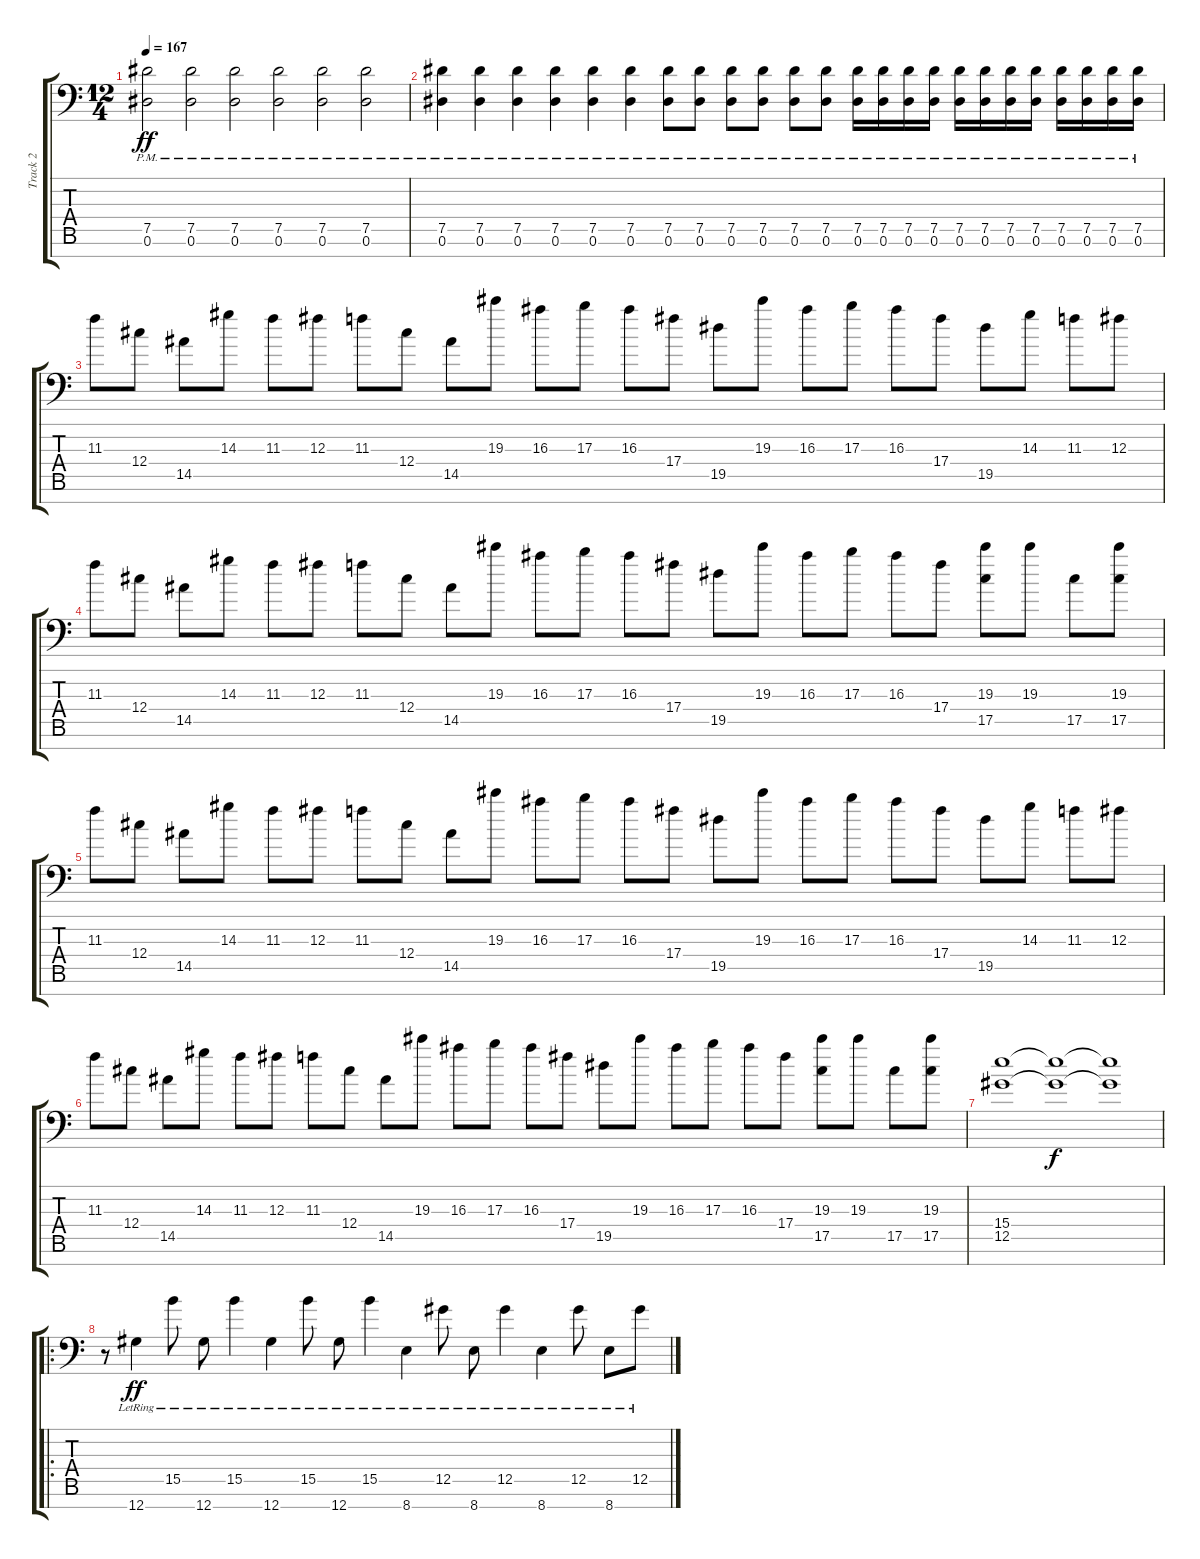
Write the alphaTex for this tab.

\track ("Track 2" "Track 2") {instrument distortionguitar}
\staff {score tabs}
\tuning (Eb4 Bb3 Gb3 Db3 Ab2 Eb2 Ab1) {hide}
\ts (12 4)
\tempo 167
\clef f4
\ks c
(7.5{pm} 0.6{pm}).2{dy ff instrument distortionguitar} (7.5{pm} 0.6{pm}).2 (7.5{pm} 0.6{pm}).2 (7.5{pm} 0.6{pm}).2 (7.5{pm} 0.6{pm}).2 (7.5{pm} 0.6{pm}).2 |
(7.5{pm} 0.6{pm}).4 (7.5{pm} 0.6{pm}).4 (7.5{pm} 0.6{pm}).4 (7.5{pm} 0.6{pm}).4 (7.5{pm} 0.6{pm}).4 (7.5{pm} 0.6{pm}).4 (7.5{pm} 0.6{pm}).8 (7.5{pm} 0.6{pm}).8 (7.5{pm} 0.6{pm}).8 (7.5{pm} 0.6{pm}).8 (7.5{pm} 0.6{pm}).8 (7.5{pm} 0.6{pm}).8 (7.5{pm} 0.6{pm}).16 (7.5{pm} 0.6{pm}).16 (7.5{pm} 0.6{pm}).16 (7.5{pm} 0.6{pm}).16 (7.5{pm} 0.6{pm}).16 (7.5{pm} 0.6{pm}).16 (7.5{pm} 0.6{pm}).16 (7.5{pm} 0.6{pm}).16 (7.5{pm} 0.6{pm}).16 (7.5{pm} 0.6{pm}).16 (7.5{pm} 0.6{pm}).16 (7.5{pm} 0.6{pm}).16 |
11.3.8 12.4.8 14.5.8 14.3.8 11.3.8 12.3.8 11.3.8 12.4.8 14.5.8 19.3.8 16.3.8 17.3.8 16.3.8 17.4.8 19.5.8 19.3.8 16.3.8 17.3.8 16.3.8 17.4.8 19.5.8 14.3.8 11.3.8 12.3.8 |
11.3.8 12.4.8 14.5.8 14.3.8 11.3.8 12.3.8 11.3.8 12.4.8 14.5.8 19.3.8 16.3.8 17.3.8 16.3.8 17.4.8 19.5.8 19.3.8 16.3.8 17.3.8 16.3.8 17.4.8 (19.3 17.5).8 19.3.8 17.5.8 (19.3 17.5).8 |
11.3.8 12.4.8 14.5.8 14.3.8 11.3.8 12.3.8 11.3.8 12.4.8 14.5.8 19.3.8 16.3.8 17.3.8 16.3.8 17.4.8 19.5.8 19.3.8 16.3.8 17.3.8 16.3.8 17.4.8 19.5.8 14.3.8 11.3.8 12.3.8 |
11.3.8 12.4.8 14.5.8 14.3.8 11.3.8 12.3.8 11.3.8 12.4.8 14.5.8 19.3.8 16.3.8 17.3.8 16.3.8 17.4.8 19.5.8 19.3.8 16.3.8 17.3.8 16.3.8 17.4.8 (19.3 17.5).8 19.3.8 17.5.8 (19.3 17.5).8 |
(15.4 12.5).1 (15.4{t} 12.5{t}).1{dy f} (15.4{t} 12.5{t}).1 |
\ro
r.8{instrument acousticguitarsteel} 12.7{lr}.4{dy ff} 15.5{lr}.8 12.7{lr}.8 15.5{lr}.4 12.7{lr}.4 15.5{lr}.8 12.7{lr}.8 15.5{lr}.4 8.7{lr}.4 12.5{lr}.8 8.7{lr}.8 12.5{lr}.4 8.7{lr}.4 12.5{lr}.8 8.7{lr}.8 12.5{lr}.8
